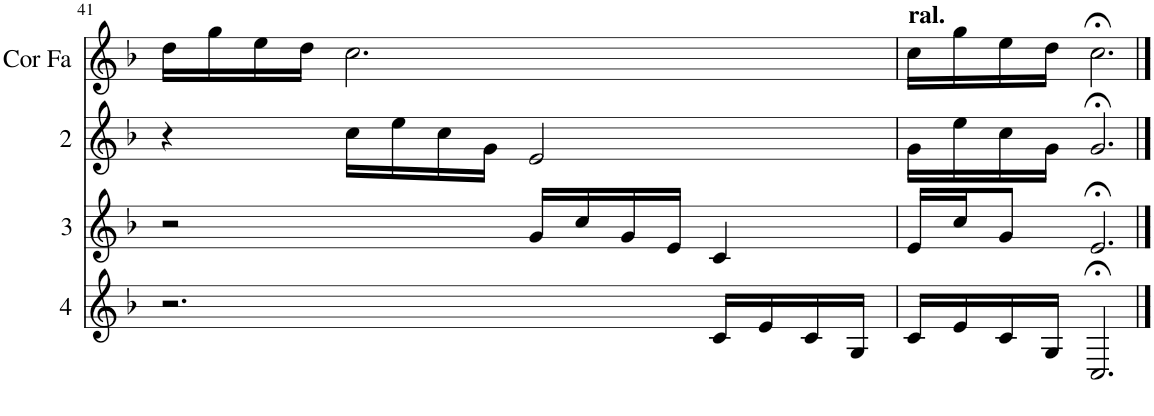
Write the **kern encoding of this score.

**kern	**kern	**kern	**kern
*part4	*part3	*part2	*part1
*staff4	*staff3	*staff2	*staff1
*I"Cor 4	*I"Cor 3	*I"Cor 2	*I"Cor 1
!!LO:PB:g=z
*clefG2	*clefG2	*clefG2	*clefG2
*Trd4c7	*Trd4c7	*Trd4c7	*Trd4c7
*k[b-]	*k[b-]	*k[b-]	*k[b-]
*M4/4	*M4/4	*M4/4	*M4/4
=41	=41	=41	=41
2.r	2r	4r	16dd\LL
.	.	.	16gg\
.	.	.	16ee\
.	.	.	16dd\JJ
.	.	16cc\LL	2.cc\
.	.	16ee\	.
.	.	16cc\	.
.	.	16g\JJ	.
.	16g/LL	2e/	.
.	16cc/	.	.
.	16g/	.	.
.	16e/JJ	.	.
16c/LL	4c/	.	.
16e/	.	.	.
16c/	.	.	.
16G/JJ	.	.	.
=42	=42	=42	=42
!	!	!	!LO:TX:a:B:t=ral.
16c/LL	16e/LL	16g\LL	16cc\LL
16e/	16cc/J	16ee\	16gg\
16c/	8g/J	16cc\	16ee\
16G/JJ	.	16g\JJ	16dd\JJ
2.C;</	2.e;</	2.g;</	2.cc;<\
==	==	==	==
*-	*-	*-	*-
